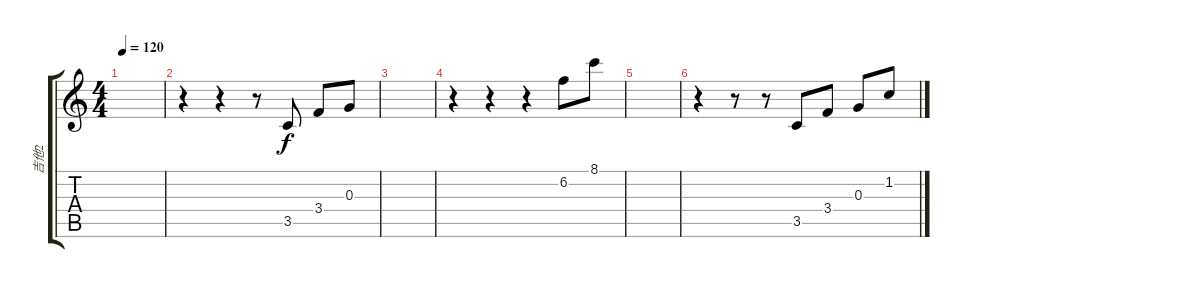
\track ("吉他2" "吉他2") {instrument acousticguitarsteel}
\staff {score tabs}
\tuning (E4 B3 G3 D3 A2 E2) {hide}
\ts (4 4)
\tempo 120
\clef g2
\ks c
|
r.4 r.4 r.8 3.5.8 3.4.8 0.3.8 |
|
r.4 r.4 r.4 6.2.8 8.1.8 |
|
r.4 r.8 r.8 3.5.8 3.4.8 0.3.8 1.2.8
